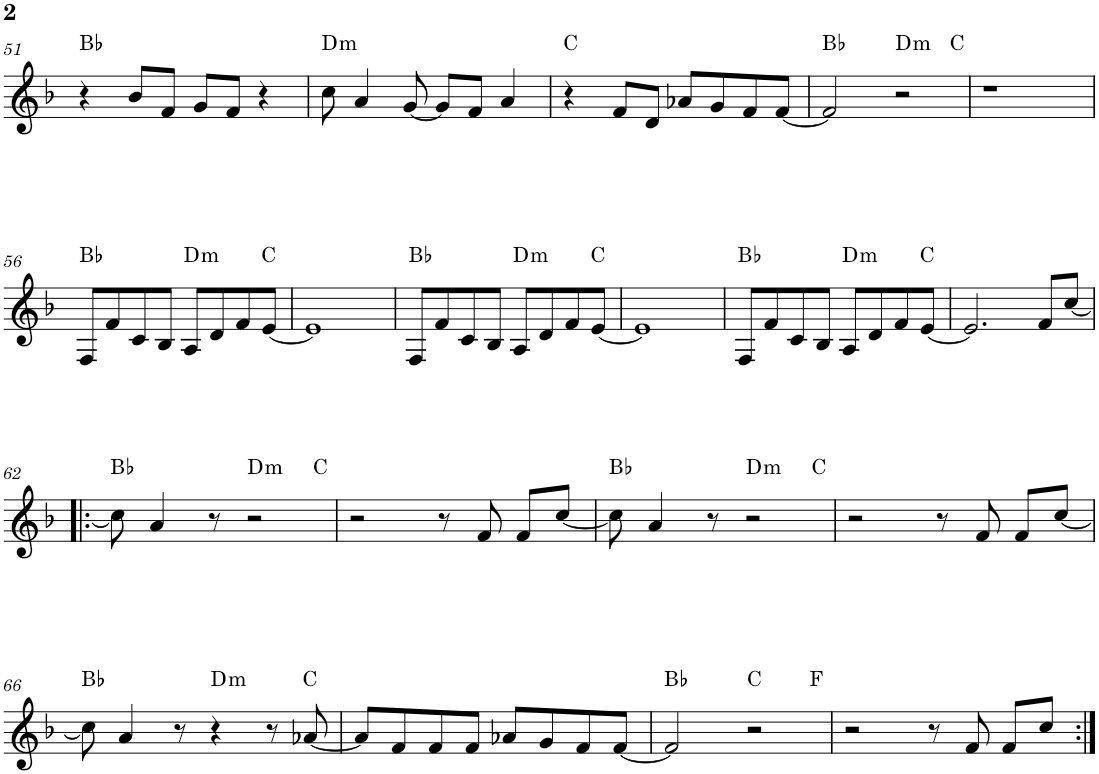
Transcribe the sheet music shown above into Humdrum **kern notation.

**kern	**harte
*part1	*part1
*staff1	*
*I"P1	*
!!LO:PB:g=z
*clefG2	*
*k[b-]	*
*F:	*
*M4/4	*
=51	=51
4r	Bb:maj
8b-/L	.
8f/J	.
8g/L	.
8f/J	.
4r	.
=52	=52
!	!LO:H:kt=m
8cc\	D:min
4a/	.
[<8g/	.
8g/L]	.
8f/J	.
4a/	.
=53	=53
4r	C:maj
8f/L	.
8d/J	.
8a-X/L	.
8g/	.
8f/	.
[<8f/J	.
=54	=54
*^	*
2f/]	2..ryy	Bb:maj
!	!	!LO:H:kt=m
2r	.	D:min
.	8ryy	C:maj
*v	*v	*
=55	=55
1r	.
!!LO:LB:g=z
=56	=56
8F/L	Bb:maj
8f/	.
8c/	.
8B-/J	.
!	!LO:H:kt=m
8A/L	D:min
8d/	.
8f/	.
[<8e/J	C:maj
=57	=57
1e]	.
=58	=58
8F/L	Bb:maj
8f/	.
8c/	.
8B-/J	.
!	!LO:H:kt=m
8A/L	D:min
8d/	.
8f/	.
[<8e/J	C:maj
=59	=59
1e]	.
=60	=60
8F/L	Bb:maj
8f/	.
8c/	.
8B-/J	.
!	!LO:H:kt=m
8A/L	D:min
8d/	.
8f/	.
[<8e/J	C:maj
=61	=61
2.e/]	.
8f/L	.
[<8cc/J	.
!!LO:LB:g=z
=62!|:	=62!|:
*^	*
8cc\]	2..ryy	Bb:maj
4a/	.	.
8r	.	.
!	!	!LO:H:kt=m
2r	.	D:min
.	8ryy	C:maj
*v	*v	*
=63	=63
2r	.
8r	.
8f/	.
8f/L	.
[<8cc/J	.
=64	=64
*^	*
8cc\]	2..ryy	Bb:maj
4a/	.	.
8r	.	.
!	!	!LO:H:kt=m
2r	.	D:min
.	8ryy	C:maj
*v	*v	*
=65	=65
2r	.
8r	.
8f/	.
8f/L	.
[<8cc/J	.
!!LO:LB:g=z
=66	=66
8cc\]	Bb:maj
4a/	.
8r	.
!	!LO:H:kt=m
4r	D:min
8r	.
[<8a-X/	C:maj
=67	=67
8a-/L]	.
8f/	.
8f/	.
8f/J	.
8a-X/L	.
8g/	.
8f/	.
[<8f/J	.
=68	=68
*^	*
2f/]	2..ryy	Bb:maj
2r	.	C:maj
.	8ryy	F:maj
*v	*v	*
=69	=69
2r	.
8r	.
8f/	.
8f/L	.
8cc/J	.
=:|!	=:|!
*-	*-
